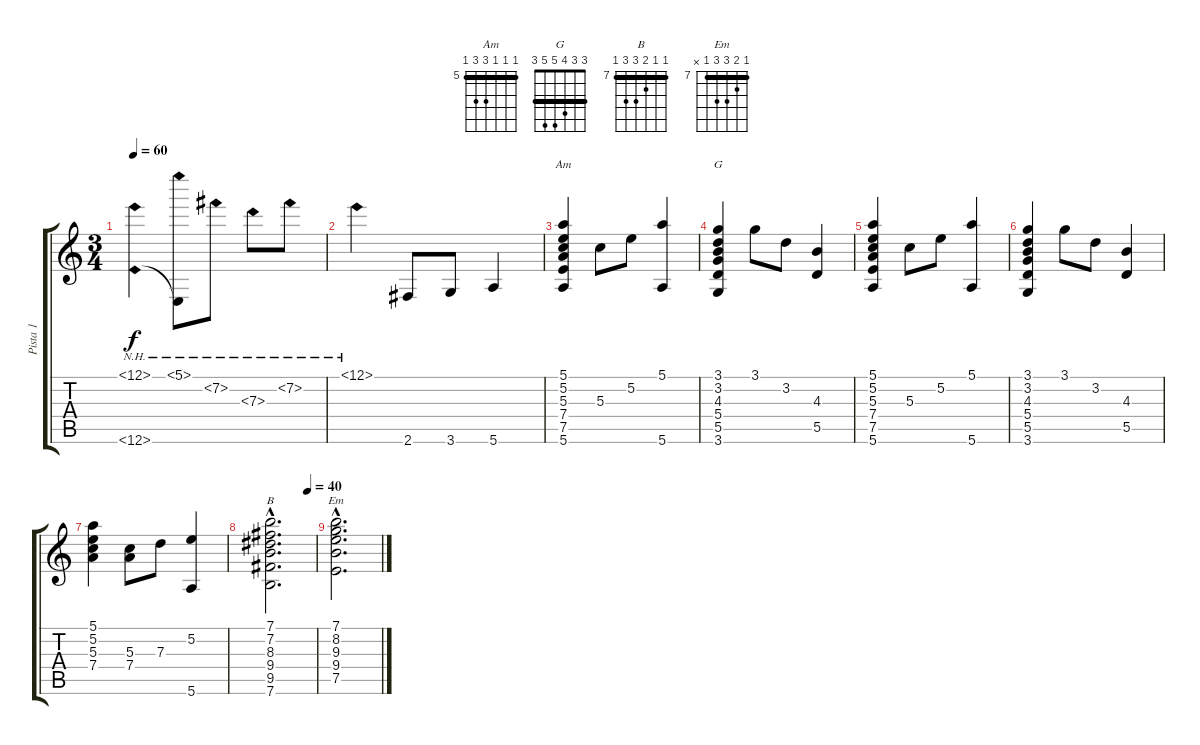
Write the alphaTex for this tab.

\track ("Pista 1" "Pista 1") {instrument acousticguitarsteel}
\staff {score tabs}
\tuning (E4 B3 G3 D3 A2 E2) {hide}
\chord ("Am" 5 5 5 7 7 5) {firstfret 5 barre 5}
\chord ("G" 3 3 4 5 5 3) {barre 3}
\chord ("B" 7 7 8 9 9 7) {firstfret 7 barre 7}
\chord ("Em" 7 8 9 9 7 x) {firstfret 7 barre 7}
\ts (3 4)
\tempo 60
\clef g2
\ks c
(0.1{nh} 0.6{nh}).4{dy f} (5.1{nh} 0.6{t}).8 7.2{nh}.8 7.3{nh}.8 7.2{nh}.8 |
12.1{nh}.4 2.6.8 3.6.8 5.6.4 |
(5.1 5.2 5.3 7.4 7.5 5.6).4{ch "Am"} 5.3.8 5.2.8 (5.1 5.6).4 |
(3.1 3.2 4.3 5.4 5.5 3.6).4{ch "G"} 3.1.8 3.2.8 (4.3 5.5).4 |
(5.1 5.2 5.3 7.4 7.5 5.6).4 5.3.8 5.2.8 (5.1 5.6).4 |
(3.1 3.2 4.3 5.4 5.5 3.6).4 3.1.8 3.2.8 (4.3 5.5).4 |
(5.1 5.2 5.3 7.4).4 (5.3 7.4).8 7.3.8 (5.2 5.6).4 |
\tempo (40 0.8333333333333334)
(7.1{hac} 7.2{hac} 8.3{hac} 9.4{hac} 9.5{hac} 7.6{hac}).2{d ch "B"} |
(7.1{hac} 8.2{hac} 9.3{hac} 9.4{hac} 7.5{hac}).2{d ch "Em"}
